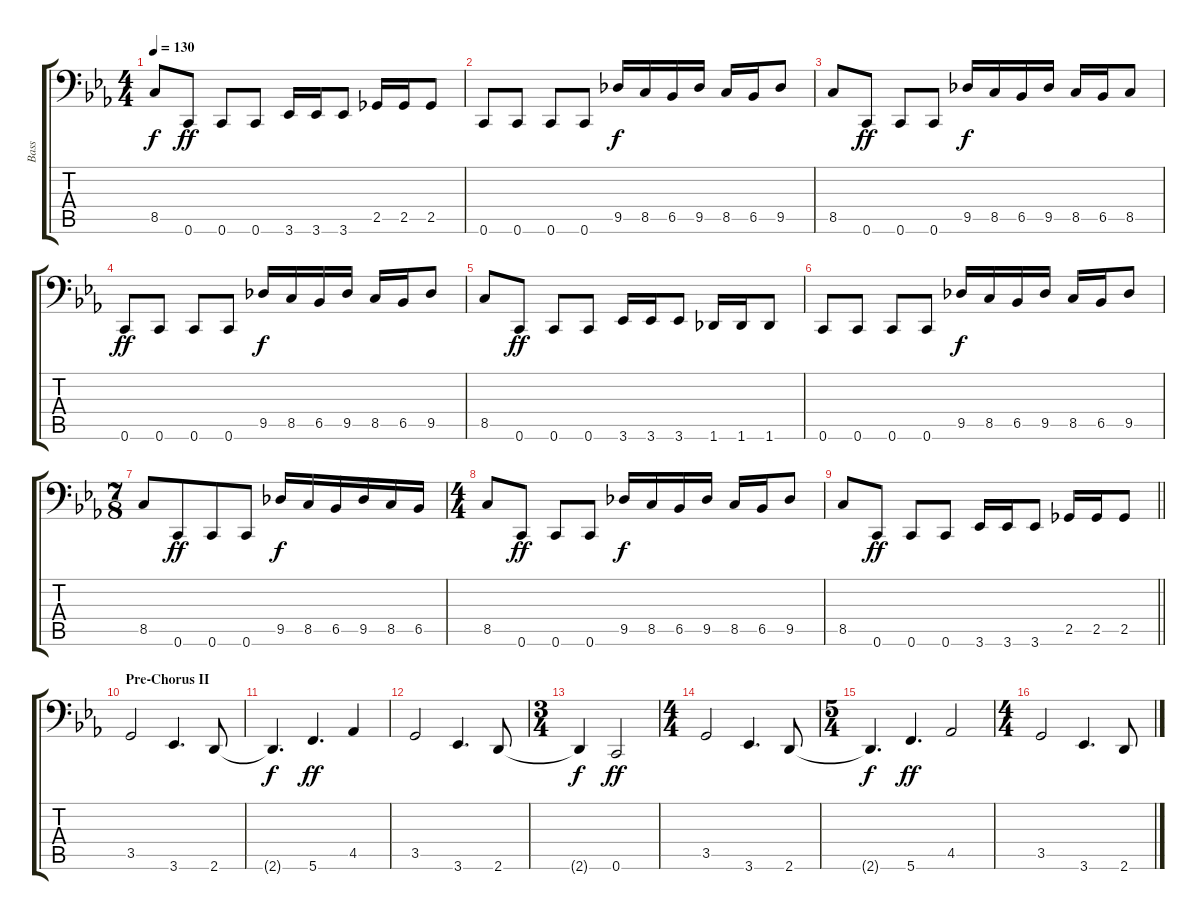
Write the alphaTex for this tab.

\track ("Bass" "Bass") {instrument electricbassfinger}
\staff {score tabs}
\tuning (C3 G2 D2 A1 E1 C1) {hide}
\ts (4 4)
\tempo 130
\clef f4
\ks cminor
8.5.8{dy f} 0.6.8{dy ff} 0.6.8 0.6.8 3.6.16 3.6.16 3.6.8 2.5.16 2.5.16 2.5.8 |
0.6.8 0.6.8 0.6.8 0.6.8 9.5.16{dy f} 8.5.16 6.5.16 9.5.16 8.5.16 6.5.16 9.5.8 |
8.5.8 0.6.8{dy ff} 0.6.8 0.6.8 9.5.16{dy f} 8.5.16 6.5.16 9.5.16 8.5.16 6.5.16 8.5.8 |
0.6.8{dy ff} 0.6.8 0.6.8 0.6.8 9.5.16{dy f} 8.5.16 6.5.16 9.5.16 8.5.16 6.5.16 9.5.8 |
8.5.8 0.6.8{dy ff} 0.6.8 0.6.8 3.6.16 3.6.16 3.6.8 1.6.16 1.6.16 1.6.8 |
0.6.8 0.6.8 0.6.8 0.6.8 9.5.16{dy f} 8.5.16 6.5.16 9.5.16 8.5.16 6.5.16 9.5.8 |
\ts (7 8)
8.5.8 0.6.8{dy ff} 0.6.8 0.6.8 9.5.16{dy f} 8.5.16 6.5.16 9.5.16 8.5.16 6.5.16 |
\ts (4 4)
8.5.8 0.6.8{dy ff} 0.6.8 0.6.8 9.5.16{dy f} 8.5.16 6.5.16 9.5.16 8.5.16 6.5.16 9.5.8 |
\barLineRight lightlight
8.5.8 0.6.8{dy ff} 0.6.8 0.6.8 3.6.16 3.6.16 3.6.8 2.5.16 2.5.16 2.5.8 |
\section ("" "Pre-Chorus II")
3.5.2 3.6.4{d} 2.6.8 |
2.6{t}.4{d dy f} 5.6.4{d dy ff} 4.5.4 |
3.5.2 3.6.4{d} 2.6.8 |
\ts (3 4)
2.6{t}.4{dy f} 0.6.2{dy ff} |
\ts (4 4)
3.5.2 3.6.4{d} 2.6.8 |
\ts (5 4)
2.6{t}.4{d dy f} 5.6.4{d dy ff} 4.5.2 |
\ts (4 4)
3.5.2 3.6.4{d} 2.6.8
